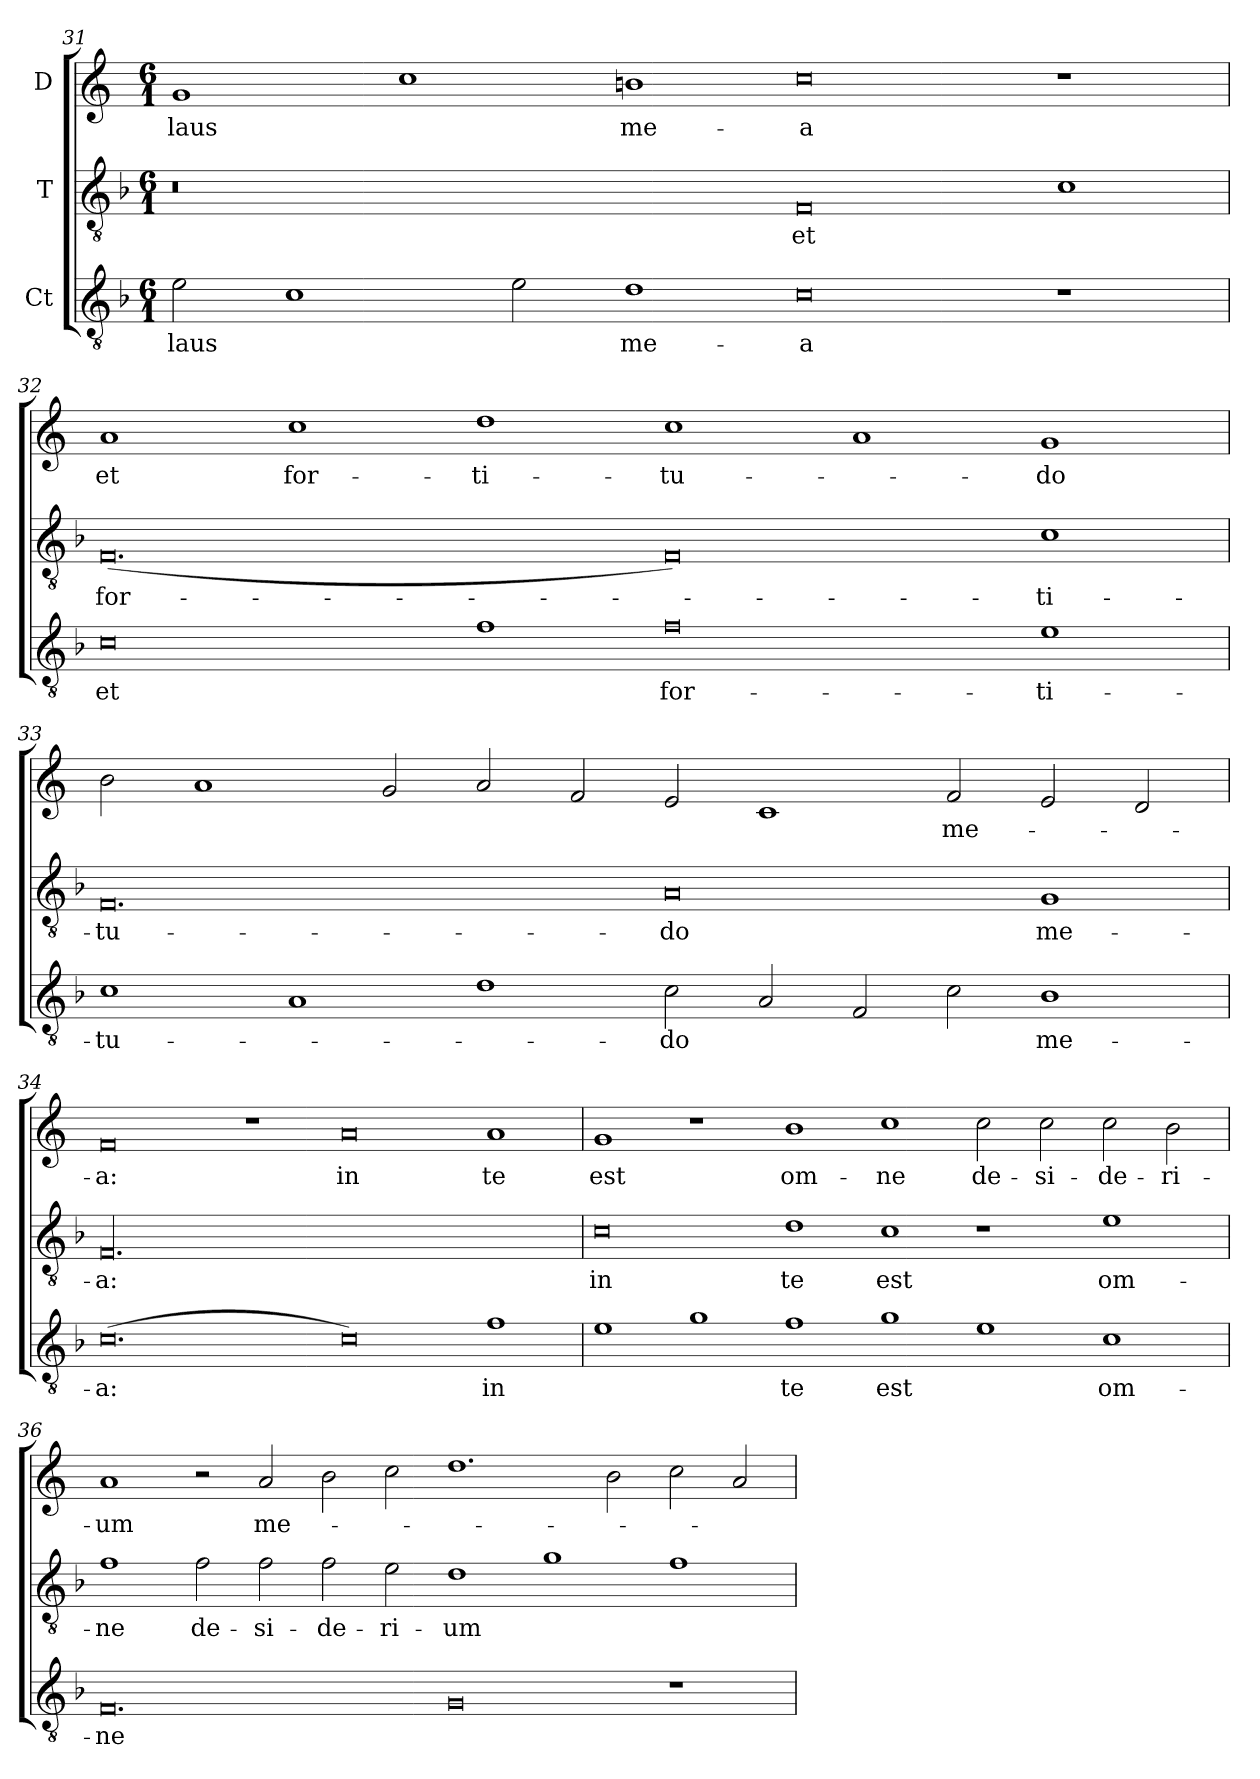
**kern	**text	**kern	**text	**kern	**text
*part3	*part3	*part2	*part2	*part1	*part1
*staff3	*staff3	*staff2	*staff2	*staff1	*staff1
*I"Ct	*	*I"T	*	*I"D	*
*clefGv2	*	*clefGv2	*	*clefG2	*
*ITrd7c12	*	*ITrd7c12	*	*	*
*k[b-]	*	*k[b-]	*	*k[]	*
*F:	*	*F:	*	*C:	*
*M6/1	*	*M6/1	*	*M6/1	*
=31	=31	=31	=31	=31	=31
!	!LO:LY:b:color=#000000	!	!	!	!
!	!	!	!	!	!LO:LY:b:color=#000000
2Ei\	laus	0.r	.	1gi/	laus
1Ci\	.	.	.	.	.
.	.	.	.	1cci\	.
2Ei\	.	.	.	.	.
!	!LO:LY:b:color=#000000	!	!	!	!
!	!	!	!	!	!LO:LY:b:color=#000000
1Di\	me-	.	.	1bni/	me-
!	!LO:LY:b:color=#000000	!	!	!	!
!	!	!	!LO:LY:b:color=#000000	!	!
!	!	!	!	!	!LO:LY:b:color=#000000
0Ci\	-a	0FFi/	et	0cci\	-a
1r	.	1Ci\	.	1r	.
!!LO:LB:g=z
=32	=32	=32	=32	=32	=32
!	!LO:LY:b:color=#000000	!	!	!	!
!	!	!	!LO:LY:b:color=#000000	!	!
!	!	!	!	!	!LO:LY:b:color=#000000
0Ci\	et	(0.FFi/	for-	1ai/	et
!	!	!	!	!	!LO:LY:b:color=#000000
.	.	.	.	1cci\	for-
!	!	!	!	!	!LO:LY:b:color=#000000
1Fi\	.	.	.	1ddi\	-ti-
!	!LO:LY:b:color=#000000	!	!	!	!
!	!	!	!	!	!LO:LY:b:color=#000000
0Fi\	for-	0FFi/)	.	1cci\	-tu-
.	.	.	.	1ai/	.
!	!LO:LY:b:color=#000000	!	!	!	!
!	!	!	!LO:LY:b:color=#000000	!	!
!	!	!	!	!	!LO:LY:b:color=#000000
1Ei\	-ti-	1Ci\	-ti-	1gi/	-do
=33	=33	=33	=33	=33	=33
!	!LO:LY:b:color=#000000	!	!	!	!
!	!	!	!LO:LY:b:color=#000000	!	!
1Ci\	-tu-	0.FFi/	-tu-	2bi\	.
.	.	.	.	1ai/	.
1AAi/	.	.	.	.	.
.	.	.	.	2gi/	.
1Di\	.	.	.	2ai/	.
.	.	.	.	2fi/	.
!	!LO:LY:b:color=#000000	!	!	!	!
!	!	!	!LO:LY:b:color=#000000	!	!
2Ci\	-do	0AAi/	-do	2ei/	.
2AAi/	.	.	.	1ci/	.
2FFi/	.	.	.	.	.
!	!	!	!	!	!LO:LY:b:color=#000000
2Ci\	.	.	.	2fi/	me-
!	!LO:LY:b:color=#000000	!	!	!	!
!	!	!	!LO:LY:b:color=#000000	!	!
1BB-i/	me-	1GGi/	me-	2ei/	.
.	.	.	.	2di/	.
=34	=34	=34	=34	=34	=34
!	!LO:LY:b:color=#000000	!	!	!	!
!	!	!	!LO:LY:b:color=#000000	!	!
!	!	!	!	!	!LO:LY:b:color=#000000
(0.Ci\	-a:	00.FFi/	-a:	0fi/	-a:
.	.	.	.	1r	.
!	!	!	!	!	!LO:LY:b:color=#000000
0Ci\)	.	.	.	0ai/	in
!	!LO:LY:b:color=#000000	!	!	!	!
!	!	!	!	!	!LO:LY:b:color=#000000
1Fi\	in	.	.	1ai/	te
!!LO:LB:g=z
=35	=35	=35	=35	=35	=35
!	!	!	!LO:LY:b:color=#000000	!	!
!	!	!	!	!	!LO:LY:b:color=#000000
1Ei\	.	0Ci\	in	1gi/	est
1Gi\	.	.	.	1r	.
!	!LO:LY:b:color=#000000	!	!	!	!
!	!	!	!LO:LY:b:color=#000000	!	!
!	!	!	!	!	!LO:LY:b:color=#000000
1Fi\	te	1Di\	te	1bi/	om-
!	!LO:LY:b:color=#000000	!	!	!	!
!	!	!	!LO:LY:b:color=#000000	!	!
!	!	!	!	!	!LO:LY:b:color=#000000
1Gi\	est	1Ci\	est	1cci\	-ne
!	!	!	!	!	!LO:LY:b:color=#000000
1Ei\	.	1r	.	2cci\	de-
!	!	!	!	!	!LO:LY:b:color=#000000
.	.	.	.	2cci\	-si-
!	!LO:LY:b:color=#000000	!	!	!	!
!	!	!	!LO:LY:b:color=#000000	!	!
!	!	!	!	!	!LO:LY:b:color=#000000
1Ci\	om-	1Ei\	om-	2cci\	-de-
!	!	!	!	!	!LO:LY:b:color=#000000
.	.	.	.	2bi\	-ri-
=36	=36	=36	=36	=36	=36
!	!LO:LY:b:color=#000000	!	!	!	!
!	!	!	!LO:LY:b:color=#000000	!	!
!	!	!	!	!	!LO:LY:b:color=#000000
0.FFi/	-ne	1Fi\	-ne	1ai/	-um
!	!	!	!LO:LY:b:color=#000000	!	!
.	.	2Fi\	de-	2r	.
!	!	!	!LO:LY:b:color=#000000	!	!
!	!	!	!	!	!LO:LY:b:color=#000000
.	.	2Fi\	-si-	2ai/	me-
!	!	!	!LO:LY:b:color=#000000	!	!
.	.	2Fi\	-de-	2bi\	.
!	!	!	!LO:LY:b:color=#000000	!	!
.	.	2Ei\	-ri-	2cci\	.
!	!	!	!LO:LY:b:color=#000000	!	!
0GGi/	.	1Di\	-um	1.ddi\	.
.	.	1Gi\	.	.	.
.	.	.	.	2bi\	.
1r	.	1Fi\	.	2cci\	.
.	.	.	.	2ai/	.
=	=	=	=	=	=
*-	*-	*-	*-	*-	*-
